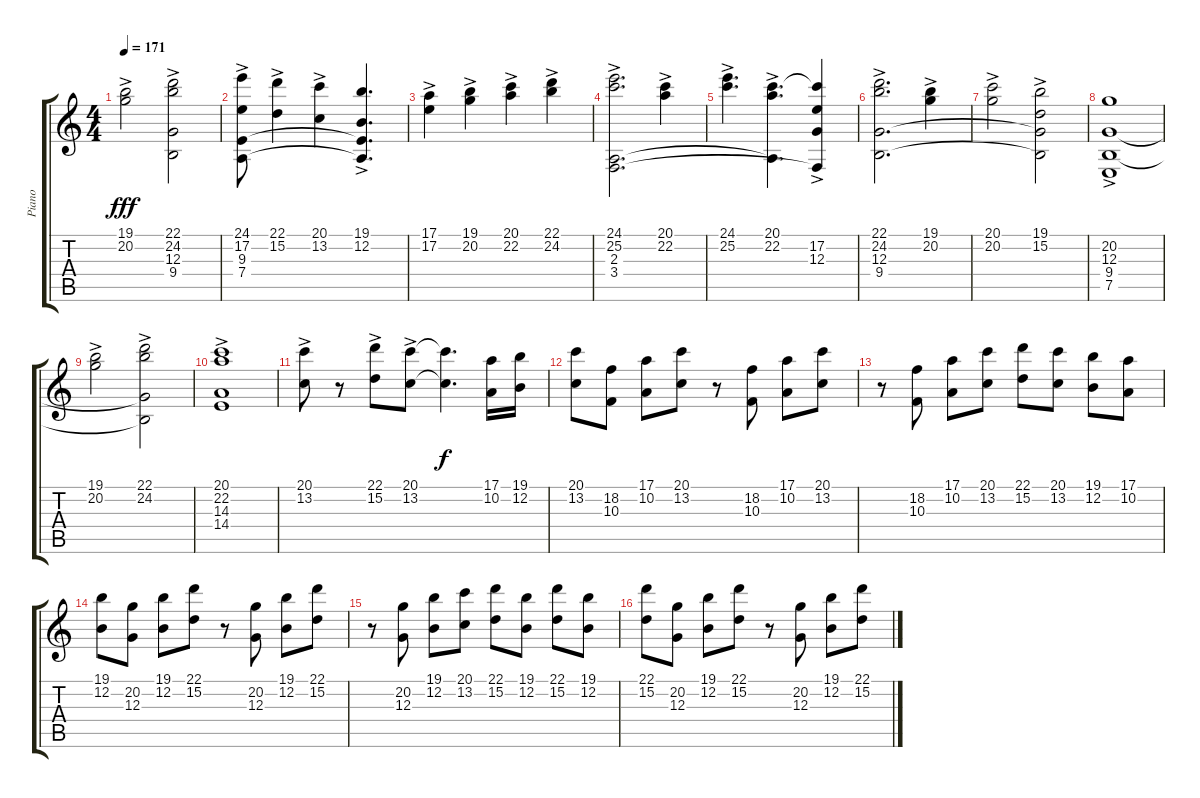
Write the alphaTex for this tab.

\track ("Piano" "Piano") {instrument brightacousticpiano}
\staff {score tabs}
\tuning (E4 B3 G3 D3 A2 E2) {hide}
\ts (4 4)
\tempo 171
\clef g2
\ks c
(19.1 20.2{ac}).2{dy fff} (22.1 24.2{ac} 12.3{t} 9.4{t}).2 |
(24.1 17.2{ac} 9.3 7.4).8 (22.1 15.2{ac}).4 (20.1 13.2{ac}).4 (19.1 12.2{ac} 9.3{t} 7.4{t}).4{d} |
(17.1{ac} 17.2).4 (19.1{ac} 20.2).4 (20.1{ac} 22.2).4 (22.1{ac} 24.2).4 |
(24.1{ac} 25.2 2.3 3.4).2{d} (20.1{ac} 22.2).4 |
(24.1{ac} 25.2).4{d} (20.1{ac} 22.2 2.3{t}).4{d} (20.1{t} 17.2{ac} 12.3 3.4{t}).4 |
(22.1 24.2{ac} 12.3 9.4).2{d} (19.1 20.2{ac}).4 |
(20.1 20.2{ac}).2 (19.1 15.2{ac} 12.3{t} 9.4{t}).2 |
(20.2{ac} 12.3 9.4 7.5).1 |
(19.1 20.2{ac}).2 (22.1 24.2{ac} 12.3{t} 9.4{t}).2 |
(20.1 22.2{ac} 14.3 14.4).1 |
(20.1 13.2{ac}).8 r.8 (22.1 15.2{ac}).8 (20.1 13.2{ac}).8 (20.1{t} 13.2{t}).4{d dy f} (17.1 10.2).16 (19.1 12.2).16 |
(20.1 13.2).8 (18.2 10.3).8 (17.1 10.2).8 (20.1 13.2).8 r.8 (18.2 10.3).8 (17.1 10.2).8 (20.1 13.2).8 |
r.8 (18.2 10.3).8 (17.1 10.2).8 (20.1 13.2).8 (22.1 15.2).8 (20.1 13.2).8 (19.1 12.2).8 (17.1 10.2).8 |
(19.1 12.2).8 (20.2 12.3).8 (19.1 12.2).8 (22.1 15.2).8 r.8 (20.2 12.3).8 (19.1 12.2).8 (22.1 15.2).8 |
r.8 (20.2 12.3).8 (19.1 12.2).8 (20.1 13.2).8 (22.1 15.2).8 (19.1 12.2).8 (22.1 15.2).8 (19.1 12.2).8 |
(22.1 15.2).8 (20.2 12.3).8 (19.1 12.2).8 (22.1 15.2).8 r.8 (20.2 12.3).8 (19.1 12.2).8 (22.1 15.2).8
